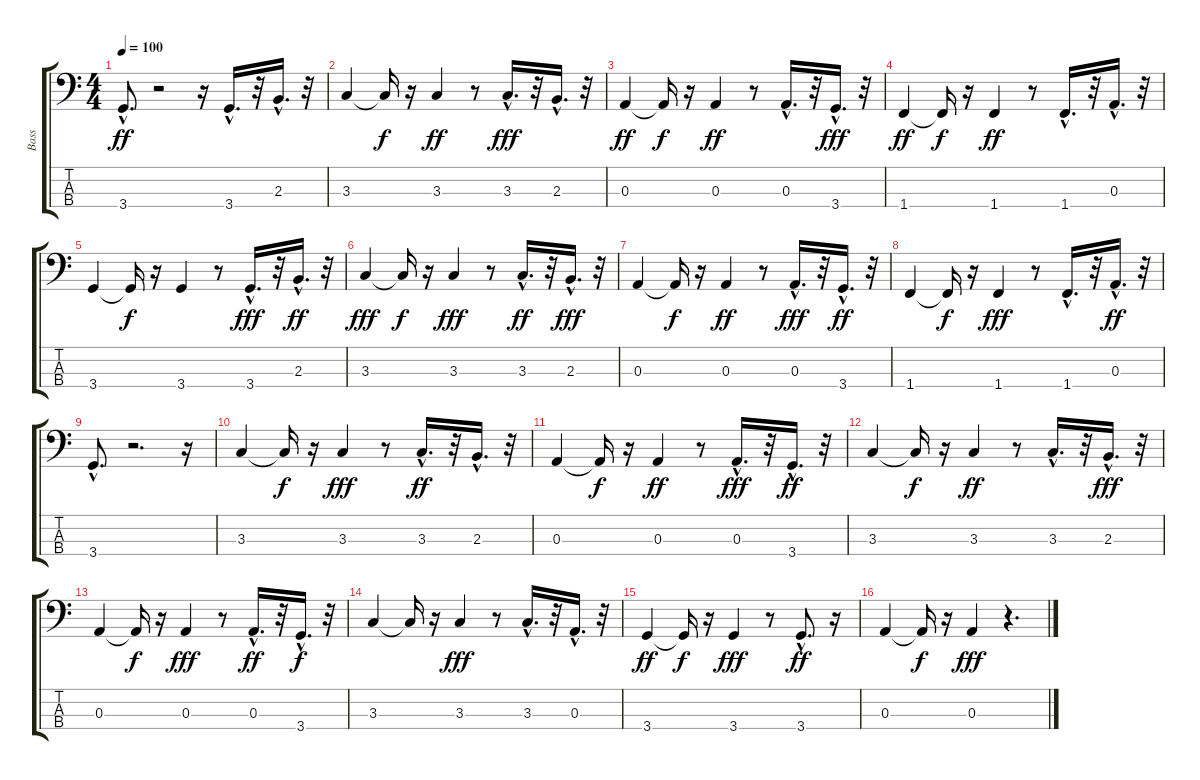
\track ("Bass" "Bass") {instrument electricbassfinger}
\staff {score tabs}
\tuning (G2 D2 A1 E1) {hide}
\ts (4 4)
\tempo 100
\clef f4
\ks c
3.4{hac}.8{d dy ff} r.2 r.16 3.4{hac}.16{d} r.32 2.3{hac}.16{d} r.32 |
3.3.4 3.3{t}.16{dy f} r.16 3.3.4{dy ff} r.8 3.3{hac}.16{d dy fff} r.32 2.3{hac}.16{d} r.32 |
0.3.4{dy ff} 0.3{t}.16{dy f} r.16 0.3.4{dy ff} r.8 0.3{hac}.16{d} r.32 3.4{hac}.16{d dy fff} r.32 |
1.4.4{dy ff} 1.4{t}.16{dy f} r.16 1.4.4{dy ff} r.8 1.4{hac}.16{d} r.32 0.3{hac}.16{d} r.32 |
3.4.4 3.4{t}.16{dy f} r.16 3.4.4 r.8 3.4{hac}.16{d dy fff} r.32 2.3{hac}.16{d dy ff} r.32 |
3.3.4{dy fff} 3.3{t}.16{dy f} r.16 3.3.4{dy fff} r.8 3.3{hac}.16{d dy ff} r.32 2.3{hac}.16{d dy fff} r.32 |
0.3.4 0.3{t}.16{dy f} r.16 0.3.4{dy ff} r.8 0.3{hac}.16{d dy fff} r.32 3.4{hac}.16{d dy ff} r.32 |
1.4.4 1.4{t}.16{dy f} r.16 1.4.4{dy fff} r.8 1.4{hac}.16{d} r.32 0.3{hac}.16{d dy ff} r.32 |
3.4{hac}.8{d} r.2{d} r.16 |
3.3.4 3.3{t}.16{dy f} r.16 3.3.4{dy fff} r.8 3.3{hac}.16{d dy ff} r.32 2.3{hac}.16{d} r.32 |
0.3.4 0.3{t}.16{dy f} r.16 0.3.4{dy ff} r.8 0.3{hac}.16{d dy fff} r.32 3.4{hac}.16{d dy ff} r.32 |
3.3.4 3.3{t}.16{dy f} r.16 3.3.4{dy ff} r.8 3.3{hac}.16{d} r.32 2.3{hac}.16{d dy fff} r.32 |
0.3.4 0.3{t}.16{dy f} r.16 0.3.4{dy fff} r.8 0.3{hac}.16{d dy ff} r.32 3.4{hac}.16{d dy f} r.32 |
3.3.4 3.3{t}.16 r.16 3.3.4{dy fff} r.8 3.3{hac}.16{d} r.32 0.3{hac}.16{d} r.32 |
3.4.4{dy ff} 3.4{t}.16{dy f} r.16 3.4.4{dy fff} r.8 3.4{hac}.8{d dy ff} r.16 |
0.3.4 0.3{t}.16{dy f} r.16 0.3.4{dy fff} r.4{d}
